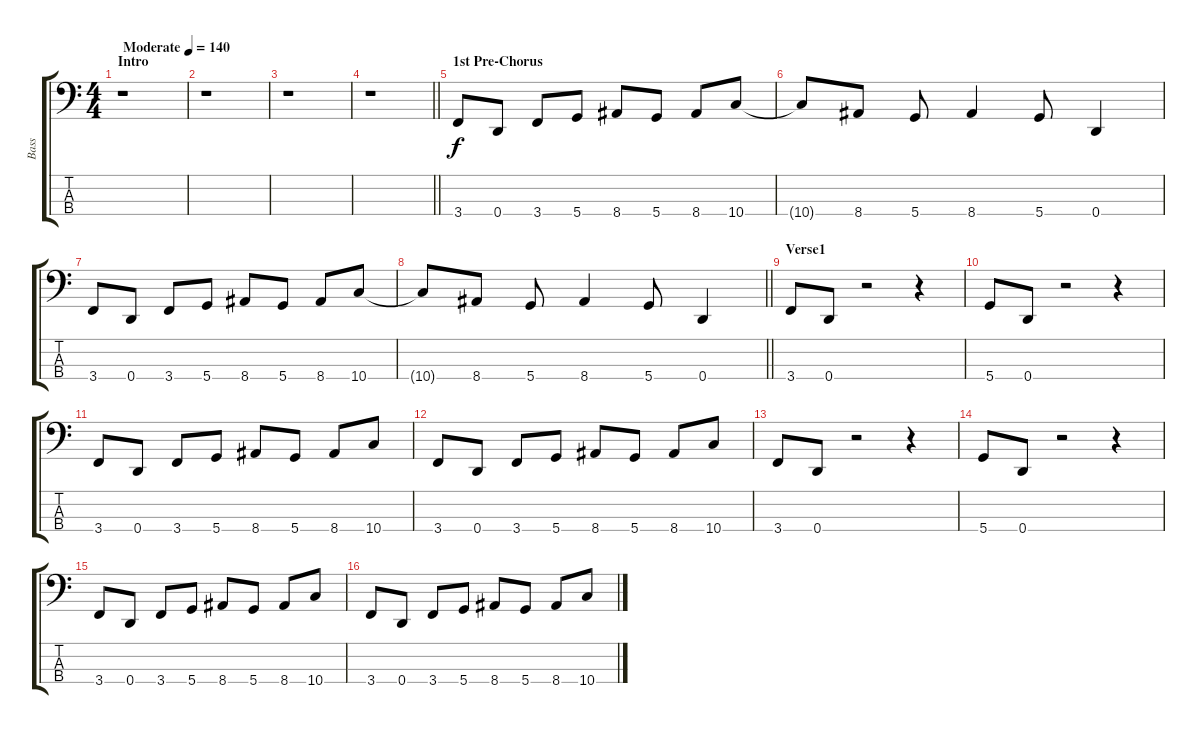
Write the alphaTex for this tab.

\track ("Bass" "Bass") {instrument electricbassfinger}
\staff {score tabs}
\tuning (G2 D2 A1 D1) {hide}
\ts (4 4)
\section ("" "Intro")
\tempo (140 "Moderate")
\clef f4
\ks c
r.1{dy f instrument electricbassfinger} |
r.1 |
r.1 |
\barLineRight lightlight
r.1 |
\section ("" "1st Pre-Chorus")
3.4.8 0.4.8 3.4.8 5.4.8 8.4.8 5.4.8 8.4.8 10.4.8 |
10.4{t}.8 8.4.8 5.4.8 8.4.4 5.4.8 0.4.4 |
3.4.8 0.4.8 3.4.8 5.4.8 8.4.8 5.4.8 8.4.8 10.4.8 |
\barLineRight lightlight
10.4{t}.8 8.4.8 5.4.8 8.4.4 5.4.8 0.4.4 |
\section ("" "Verse1")
3.4.8 0.4.8 r.2 r.4 |
5.4.8 0.4.8 r.2 r.4 |
3.4.8 0.4.8 3.4.8 5.4.8 8.4.8 5.4.8 8.4.8 10.4.8 |
3.4.8 0.4.8 3.4.8 5.4.8 8.4.8 5.4.8 8.4.8 10.4.8 |
3.4.8 0.4.8 r.2 r.4 |
5.4.8 0.4.8 r.2 r.4 |
3.4.8 0.4.8 3.4.8 5.4.8 8.4.8 5.4.8 8.4.8 10.4.8 |
3.4.8 0.4.8 3.4.8 5.4.8 8.4.8 5.4.8 8.4.8 10.4.8
